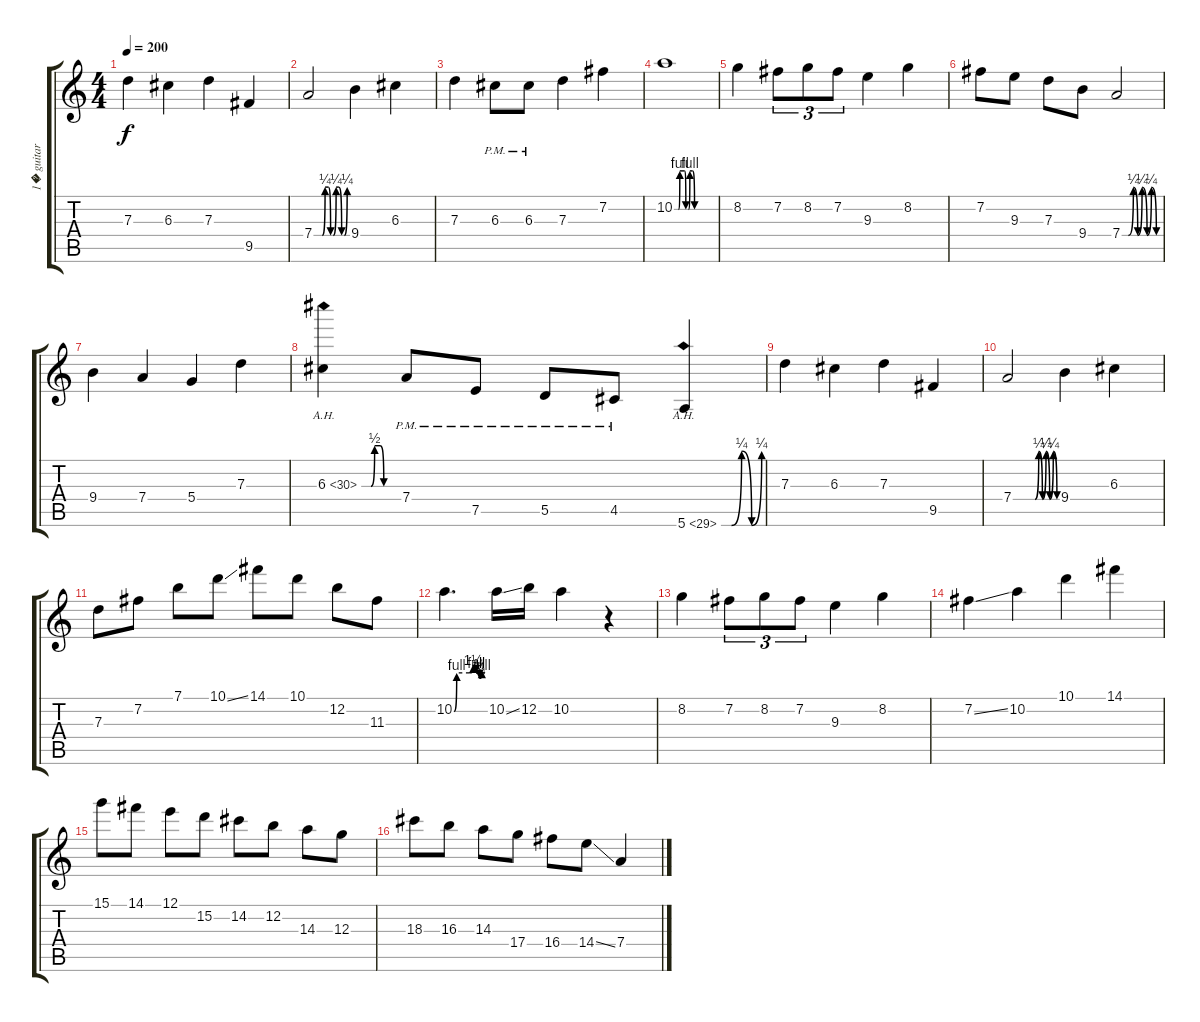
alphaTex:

\track ("1� guitar" "1� guitar") {instrument distortionguitar}
\staff {score tabs}
\tuning (E4 B3 G3 D3 A2 E2) {hide}
\ts (4 4)
\tempo 200
\clef g2
\ks c
7.3.4{dy f} 6.3.4 7.3.4 9.5.4 |
7.4{be (custom 0 0 15 0 20 1 26 1 30 0 35 0 40 1 45 1 50 0 55 0 60 1)}.2 9.4.4 6.3.4 |
7.3.4 6.3{pm}.8 6.3{pm}.8 7.3.4 7.2.4 |
10.2{be (custom 0 0 6 0 8 4 15 4 17 0 21 0 23 4 27 4 30 0 35 0 45 0 60 0)}.1 |
8.2.4 7.2.8{tu (3 2)} 8.2.8{tu (3 2)} 7.2.8{tu (3 2)} 9.3.4 8.2.4 |
7.2.8 9.3.8 7.3.8 9.4.8 7.4{be (custom 0 0 10 0 18 1 25 0 32 1 40 0 47 1 55 0 60 0)}.2 |
9.4.4 7.4.4 5.4.4 7.3.4 |
6.3{be (custom 0 0 15 0 21 2 30 2 36 0 60 0) ah 24}.4 7.4{pm}.8 7.5{pm}.8 5.5{pm}.8 4.5{pm}.8 5.6{be (custom 0 0 15 0 30 1 45 0 60 1) ah 24}.4 |
7.3.4 6.3.4 7.3.4 9.5.4 |
7.4{be (custom 0 0 30 0 35 1 40 0 45 1 50 0 55 1 60 0)}.2 9.4.4 6.3.4 |
7.3.8 7.2.8 7.1.8 10.1{ss}.8 14.1.8 10.1.8 12.2.8 11.3.8 |
10.2{be (custom 0 0 5 4 30 4 37 5 43 4 49 3 54 4 60 4)}.4{d} 10.2{ss}.16 12.2.16 10.2.4 r.4 |
8.2.4 7.2.8{tu (3 2)} 8.2.8{tu (3 2)} 7.2.8{tu (3 2)} 9.3.4 8.2.4 |
7.2{ss}.4 10.2.4 10.1.4 14.1.4 |
15.1.8 14.1.8 12.1.8 15.2.8 14.2.8 12.2.8 14.3.8 12.3.8 |
18.3.8 16.3.8 14.3.8 17.4.8 16.4.8 14.4{ss}.8 7.4.4
